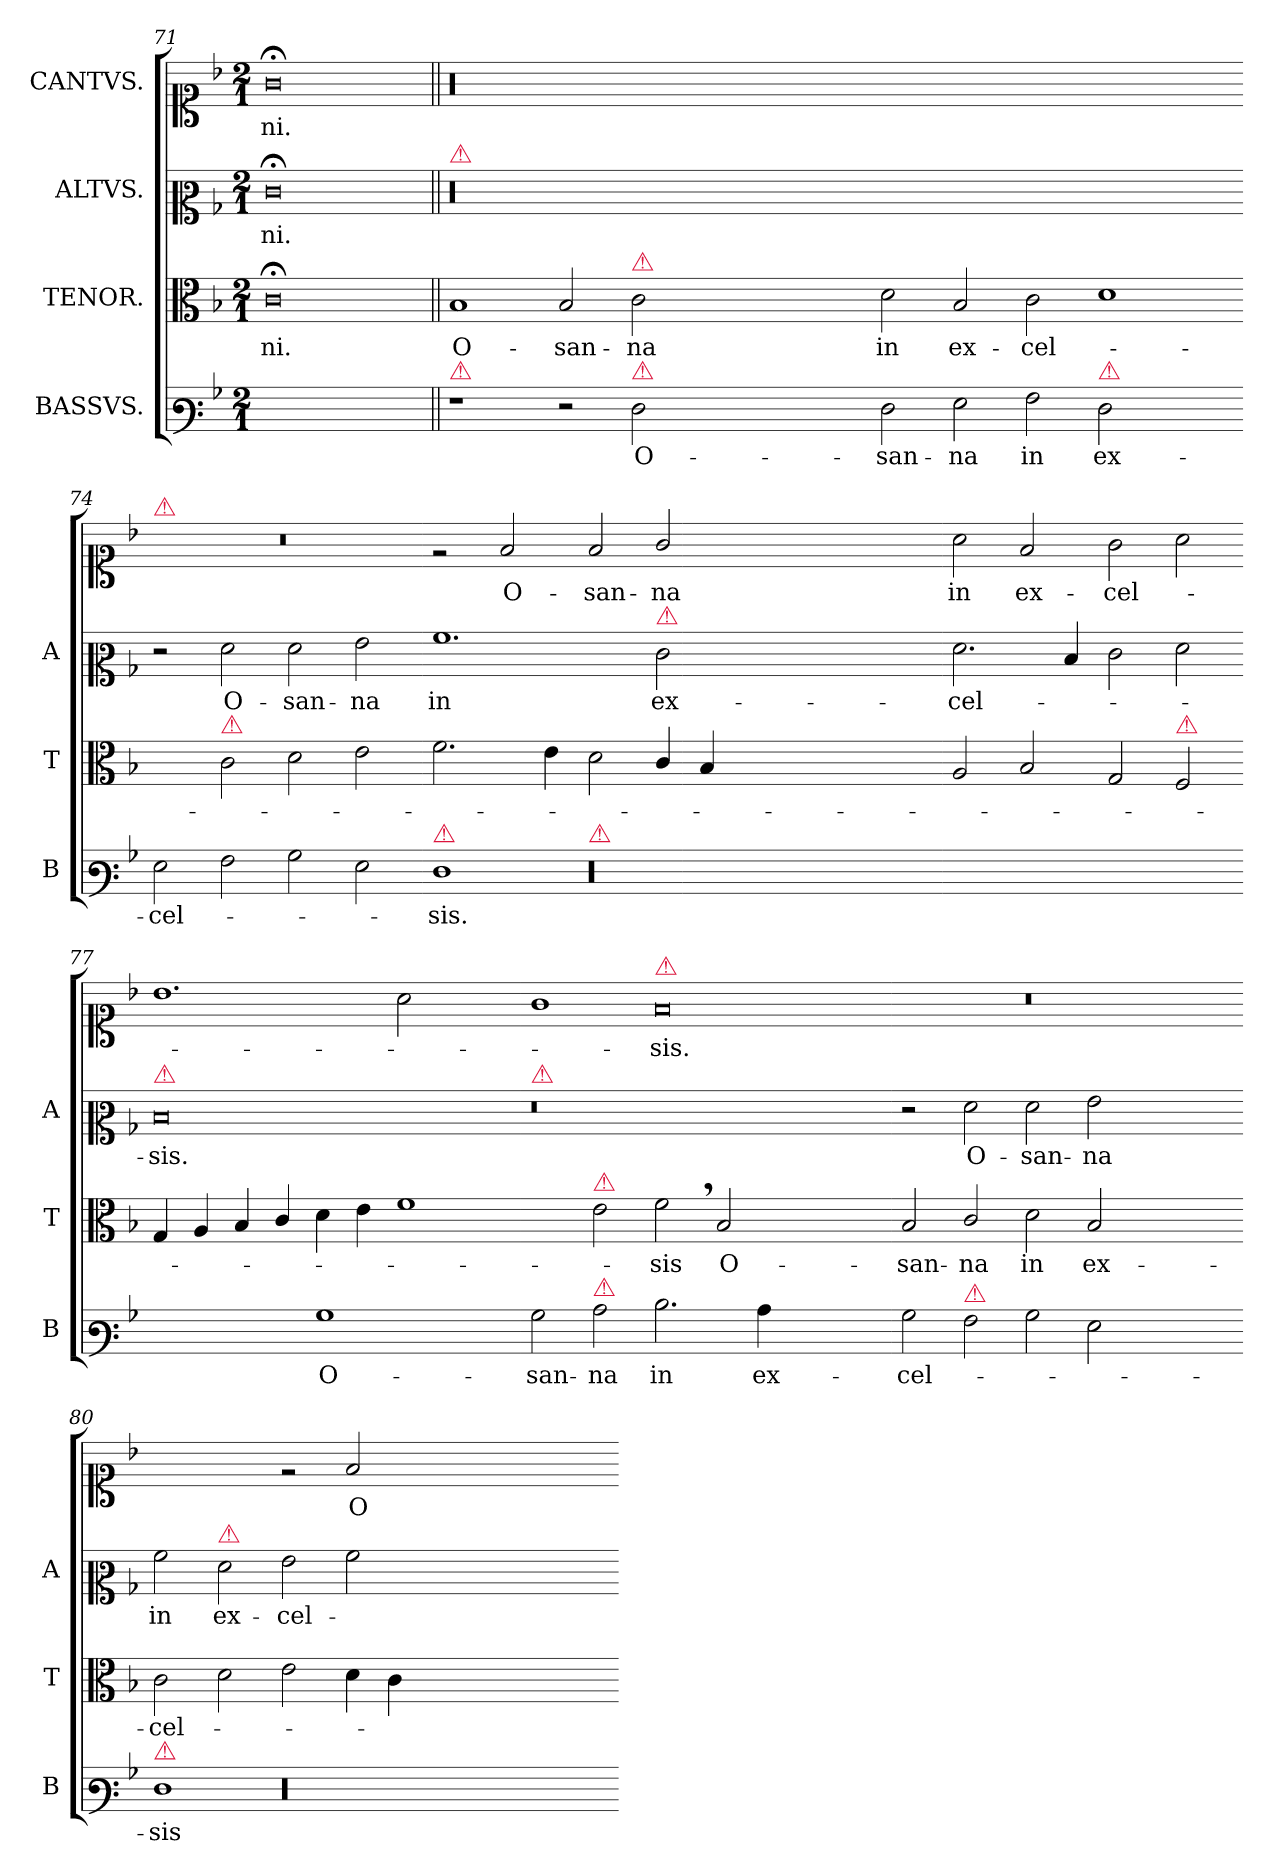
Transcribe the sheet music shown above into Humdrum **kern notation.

**kern	**text	**kern	**text	**kern	**text	**kern	**text
*part4	*part4	*part3	*part3	*part2	*part2	*part1	*part1
*staff4	*staff4	*staff3	*staff3	*staff2	*staff2	*staff1	*staff1
*I"BASSVS.	*	*I"TENOR.	*	*I"ALTVS.	*	*I"CANTVS.	*
*I'B	*	*I'T	*	*I'A	*	*	*
*clefF3	*	*clefC3	*	*clefC2	*	*clefC1	*
*k[b-]	*	*k[b-]	*	*k[b-]	*	*k[b-]	*
*M2/1	*	*M2/1	*	*M2/1	*	*M2/1	*
=71	=71	=71	=71	=71	=71	=71	=71
0ryy	.	0c;<	-ni.	0e;<	-ni.	0g;<	-ni.
=72||	=72||	=72||	=72||	=72||	=72||	=72||	=72||
!	!	!	!	!LO:TX:a:color=crimson:t=⚠	!	!	!
!LO:TX:a:color=crimson:t=⚠	!	!	!	!	!	!	!
1r	.	1B-	O-	00r	.	00r	.
2r	.	2B-/	-san-	.	.	.	.
!	!	!LO:TX:a:color=crimson:t=⚠	!	!	!	!	!
!LO:TX:a:color=crimson:t=⚠	!	!	!	!	!	!	!
2F\	O-	2c\	-na	.	.	.	.
0ryy	.	0ryy	.	.	.	.	.
=73-	=73-	=73-	=73-	=73-	=73-	=73-	=73-
2F\	-san-	2d\	in	0ryy	.	0ryy	.
2G\	-na	2B-/	ex-	.	.	.	.
2A\	in	2c\	-cel-	.	.	.	.
!LO:TX:a:color=crimson:t=⚠	!	!	!	!	!	!	!
2F\	ex-	1d	.	.	.	.	.
2ryy	.	.	.	2ryy	.	2ryy	.
=74-	=74-	=74-	=74-	=74-	=74-	=74-	=74-
!	!	!	!	!	!	!LO:TX:a:color=crimson:t=⚠	!
2G\	-cel-	2ryy	.	2r	.	0r	.
!	!	!LO:TX:a:color=crimson:t=⚠	!	!	!	!	!
2A\	.	2c\	.	2f\	O-	.	.
2B-\	.	2d\	.	2f\	-san-	.	.
2G\	.	2e\	.	2g\	-na	.	.
=75-	=75-	=75-	=75-	=75-	=75-	=75-	=75-
!LO:TX:a:color=crimson:t=⚠	!	!	!	!	!	!	!
1F	-sis.	2.f\	.	1.a	in	2re	.
.	.	.	.	.	.	2f/	O-
.	.	4e\	.	.	.	.	.
!LO:TX:a:color=crimson:t=⚠	!	!	!	!	!	!	!
00r	.	2d\	.	.	.	2f/	-san-
!	!	!	!	!LO:TX:a:color=crimson:t=⚠	!	!	!
.	.	4c/	.	2e\	ex-	2g/	-na
.	.	4B-/	.	.	.	.	.
.	.	0.ryy	.	0.ryy	.	0.ryy	.
=76-	=76-	=76-	=76-	=76-	=76-	=76-	=76-
0ryy	.	2A/	.	2.f\	-cel-	2a\	in
.	.	2B-/	.	.	.	2f/	ex-
.	.	.	.	4d/	.	.	.
.	.	2G/	.	2e\	.	2g\	-cel-
!	!	!LO:TX:a:color=crimson:t=⚠	!	!	!	!	!
.	.	2F/	.	2f\	.	2a\	.
=77-	=77-	=77-	=77-	=77-	=77-	=77-	=77-
!	!	!	!	!LO:TX:a:color=crimson:t=⚠	!	!	!
1ryy	.	4G/	.	0d	-sis.	1.b-	.
.	.	4A/	.	.	.	.	.
.	.	4B-/	.	.	.	.	.
.	.	4c/	.	.	.	.	.
!	!LO:LY:i	!	!	!	!	!	!
1B-	O-	4d\	.	.	.	.	.
.	.	4e\	.	.	.	.	.
.	.	1f	.	.	.	2a\	.
2ryy	.	.	.	2ryy	.	2ryy	.
=78-	=78-	=78-	=78-	=78-	=78-	=78-	=78-
!	!	!	!	!LO:TX:a:color=crimson:t=⚠	!	!	!
!	!LO:LY:i	!	!	!	!	!	!
2B-\	-san-	2ryy	.	0r	.	1g	.
!	!	!LO:TX:a:color=crimson:t=⚠	!	!	!	!	!
!LO:TX:a:color=crimson:t=⚠	!	!	!	!	!	!	!
!	!LO:LY:i	!	!	!	!	!	!
2c\	-na	2e\	.	.	.	.	.
!	!	!	!	!	!	!LO:TX:a:color=crimson:t=⚠	!
!	!LO:LY:i	!	!	!	!	!	!
2.d\	in	2f,\	-sis	.	.	0f	-sis.
.	.	2B-/	O-	.	.	.	.
!	!LO:LY:i	!	!	!	!	!	!
4c\	ex-	.	.	.	.	.	.
1ryy	.	1ryy	.	1ryy	.	.	.
=79-	=79-	=79-	=79-	=79-	=79-	=79-	=79-
!	!LO:LY:i	!	!	!	!	!	!
2B-\	-cel-	2B-/	-san-	2r	.	1ryy	.
!LO:TX:a:color=crimson:t=⚠	!	!	!	!	!	!	!
2A\	.	2c/	-na	2f\	O-	.	.
2B-\	.	2d\	in	2f\	-san-	0r	.
2G\	.	2B-/	ex-	2g\	-na	.	.
1ryy	.	1ryy	.	1ryy	.	.	.
=80-	=80-	=80-	=80-	=80-	=80-	=80-	=80-
!LO:TX:a:color=crimson:t=⚠	!	!	!	!	!	!	!
!	!LO:LY:i	!	!	!	!	!	!
1F	-sis	2c\	-cel-	2a\	in	1ryy	.
!	!	!	!	!LO:TX:a:color=crimson:t=⚠	!	!	!
.	.	2d\	.	2f\	ex-	.	.
00r	.	2e\	.	2g\	-cel-	2re	.
.	.	4d\	.	2a\	.	2f/	O-
.	.	4c\	.	.	.	.	.
.	.	0.ryy	.	0.ryy	.	0.ryy	.
=-	=-	=-	=-	=-	=-	=-	=-
*-	*-	*-	*-	*-	*-	*-	*-
